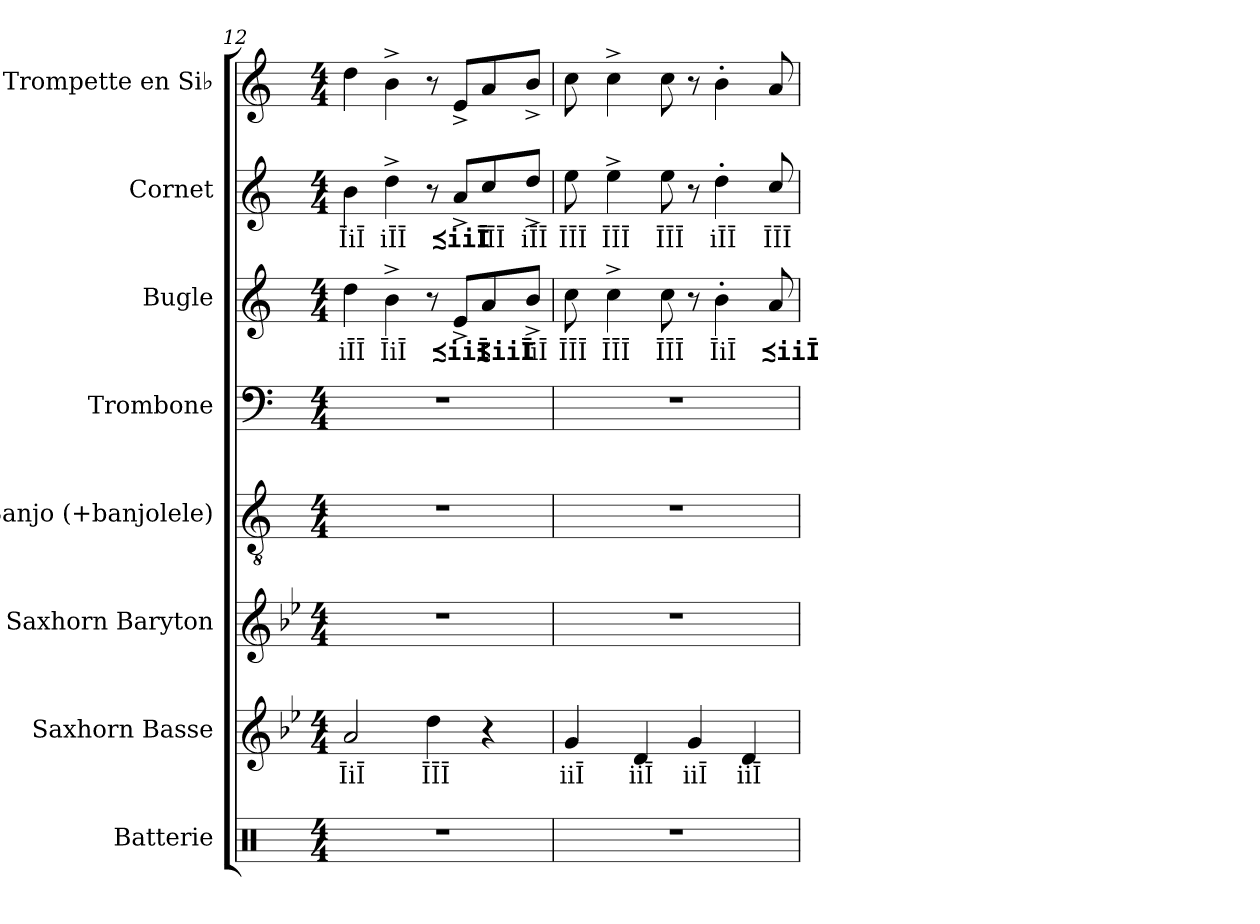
**kern	**kern	**text	**kern	**kern	**kern	**kern	**text	**kern	**text	**kern
*part8	*part7	*part7	*part6	*part5	*part4	*part3	*part3	*part2	*part2	*part1
*staff8	*staff7	*staff7	*staff6	*staff5	*staff4	*staff3	*staff3	*staff2	*staff2	*staff1
*I"Batterie	*I"Saxhorn Basse	*	*I"Saxhorn Baryton	*I"Banjo (+banjolele)	*I"Trombone	*I"Bugle	*	*I"Cornet	*	*I"Trompette en Si♭
*I'Bat.	*I'Bass.	*	*I'Bar.	*I'Bj.	*I'Tbn.	*I'Bu.	*	*I'Cnt.	*	*I'Tromp. Si♭
*clefX	*clefG2	*	*clefG2	*clefGv2	*clefF4	*clefG2	*	*clefG2	*	*clefG2
*	*ITrd8c14	*	*ITrd8c14	*ITrd7c12	*	*ITrd1c2	*	*ITrd1c2	*	*ITrd1c2
*k[]	*k[b-e-]	*	*k[b-e-]	*k[]	*k[]	*k[b-e-]	*	*k[b-e-]	*	*k[b-e-]
*M4/4	*M4/4	*	*M4/4	*M4/4	*M4/4	*M4/4	*	*M4/4	*	*M4/4
=12	=12	=12	=12	=12	=12	=12	=12	=12	=12	=12
!	!	!LO:LY:b	!	!	!	!	!LO:LY:b	!	!LO:LY:b	!
1r	2A/	ĪiĪ	1r	1r	1r	4cc\	iĪĪ	4a\	ĪiĪ	4cc\
!	!	!	!	!	!	!	!LO:LY:b	!	!LO:LY:b	!
.	.	.	.	.	.	4a^\	ĪiĪ	4cc^\	iĪĪ	4a^\
!	!	!LO:LY:b	!	!	!	!	!	!	!	!
.	4d\	ĪĪĪ	.	.	.	8r	.	8r	.	8r
!	!	!	!	!	!	!	!LO:LY:b	!	!LO:LY:b	!
.	.	.	.	.	.	8d^/L	≾iiĪ	8g^/L	≾iiĪ	8d^/L
!	!	!	!	!	!	!	!LO:LY:b	!	!LO:LY:b	!
.	4r	.	.	.	.	8g/	≾iiĪ	8b-/	ĪĪĪ	8g/
!	!	!	!	!	!	!	!LO:LY:b	!	!LO:LY:b	!
.	.	.	.	.	.	8a^/J	ĪiĪ	8cc^/J	iĪĪ	8a^/J
=13	=13	=13	=13	=13	=13	=13	=13	=13	=13	=13
!	!	!LO:LY:b	!	!	!	!	!LO:LY:b	!	!LO:LY:b	!
1r	4G/	iiĪ	1r	1r	1r	8b-\	ĪĪĪ	8dd\	ĪĪĪ	8b-\
!	!	!	!	!	!	!	!LO:LY:b	!	!LO:LY:b	!
.	.	.	.	.	.	4b-^\	ĪĪĪ	4dd^\	ĪĪĪ	4b-^\
!	!	!LO:LY:b	!	!	!	!	!	!	!	!
.	4D/	iiĪ	.	.	.	.	.	.	.	.
!	!	!	!	!	!	!	!LO:LY:b	!	!LO:LY:b	!
.	.	.	.	.	.	8b-\	ĪĪĪ	8dd\	ĪĪĪ	8b-\
!	!	!LO:LY:b	!	!	!	!	!	!	!	!
.	4G/	iiĪ	.	.	.	8r	.	8r	.	8r
!	!	!	!	!	!	!	!LO:LY:b	!	!LO:LY:b	!
.	.	.	.	.	.	4a'\	ĪiĪ	4cc'\	iĪĪ	4a'\
!	!	!LO:LY:b	!	!	!	!	!	!	!	!
.	4D/	iiĪ	.	.	.	.	.	.	.	.
!	!	!	!	!	!	!	!LO:LY:b	!	!LO:LY:b	!
.	.	.	.	.	.	8g/	≾iiĪ	8b-/	ĪĪĪ	8g/
=	=	=	=	=	=	=	=	=	=	=
*-	*-	*-	*-	*-	*-	*-	*-	*-	*-	*-
